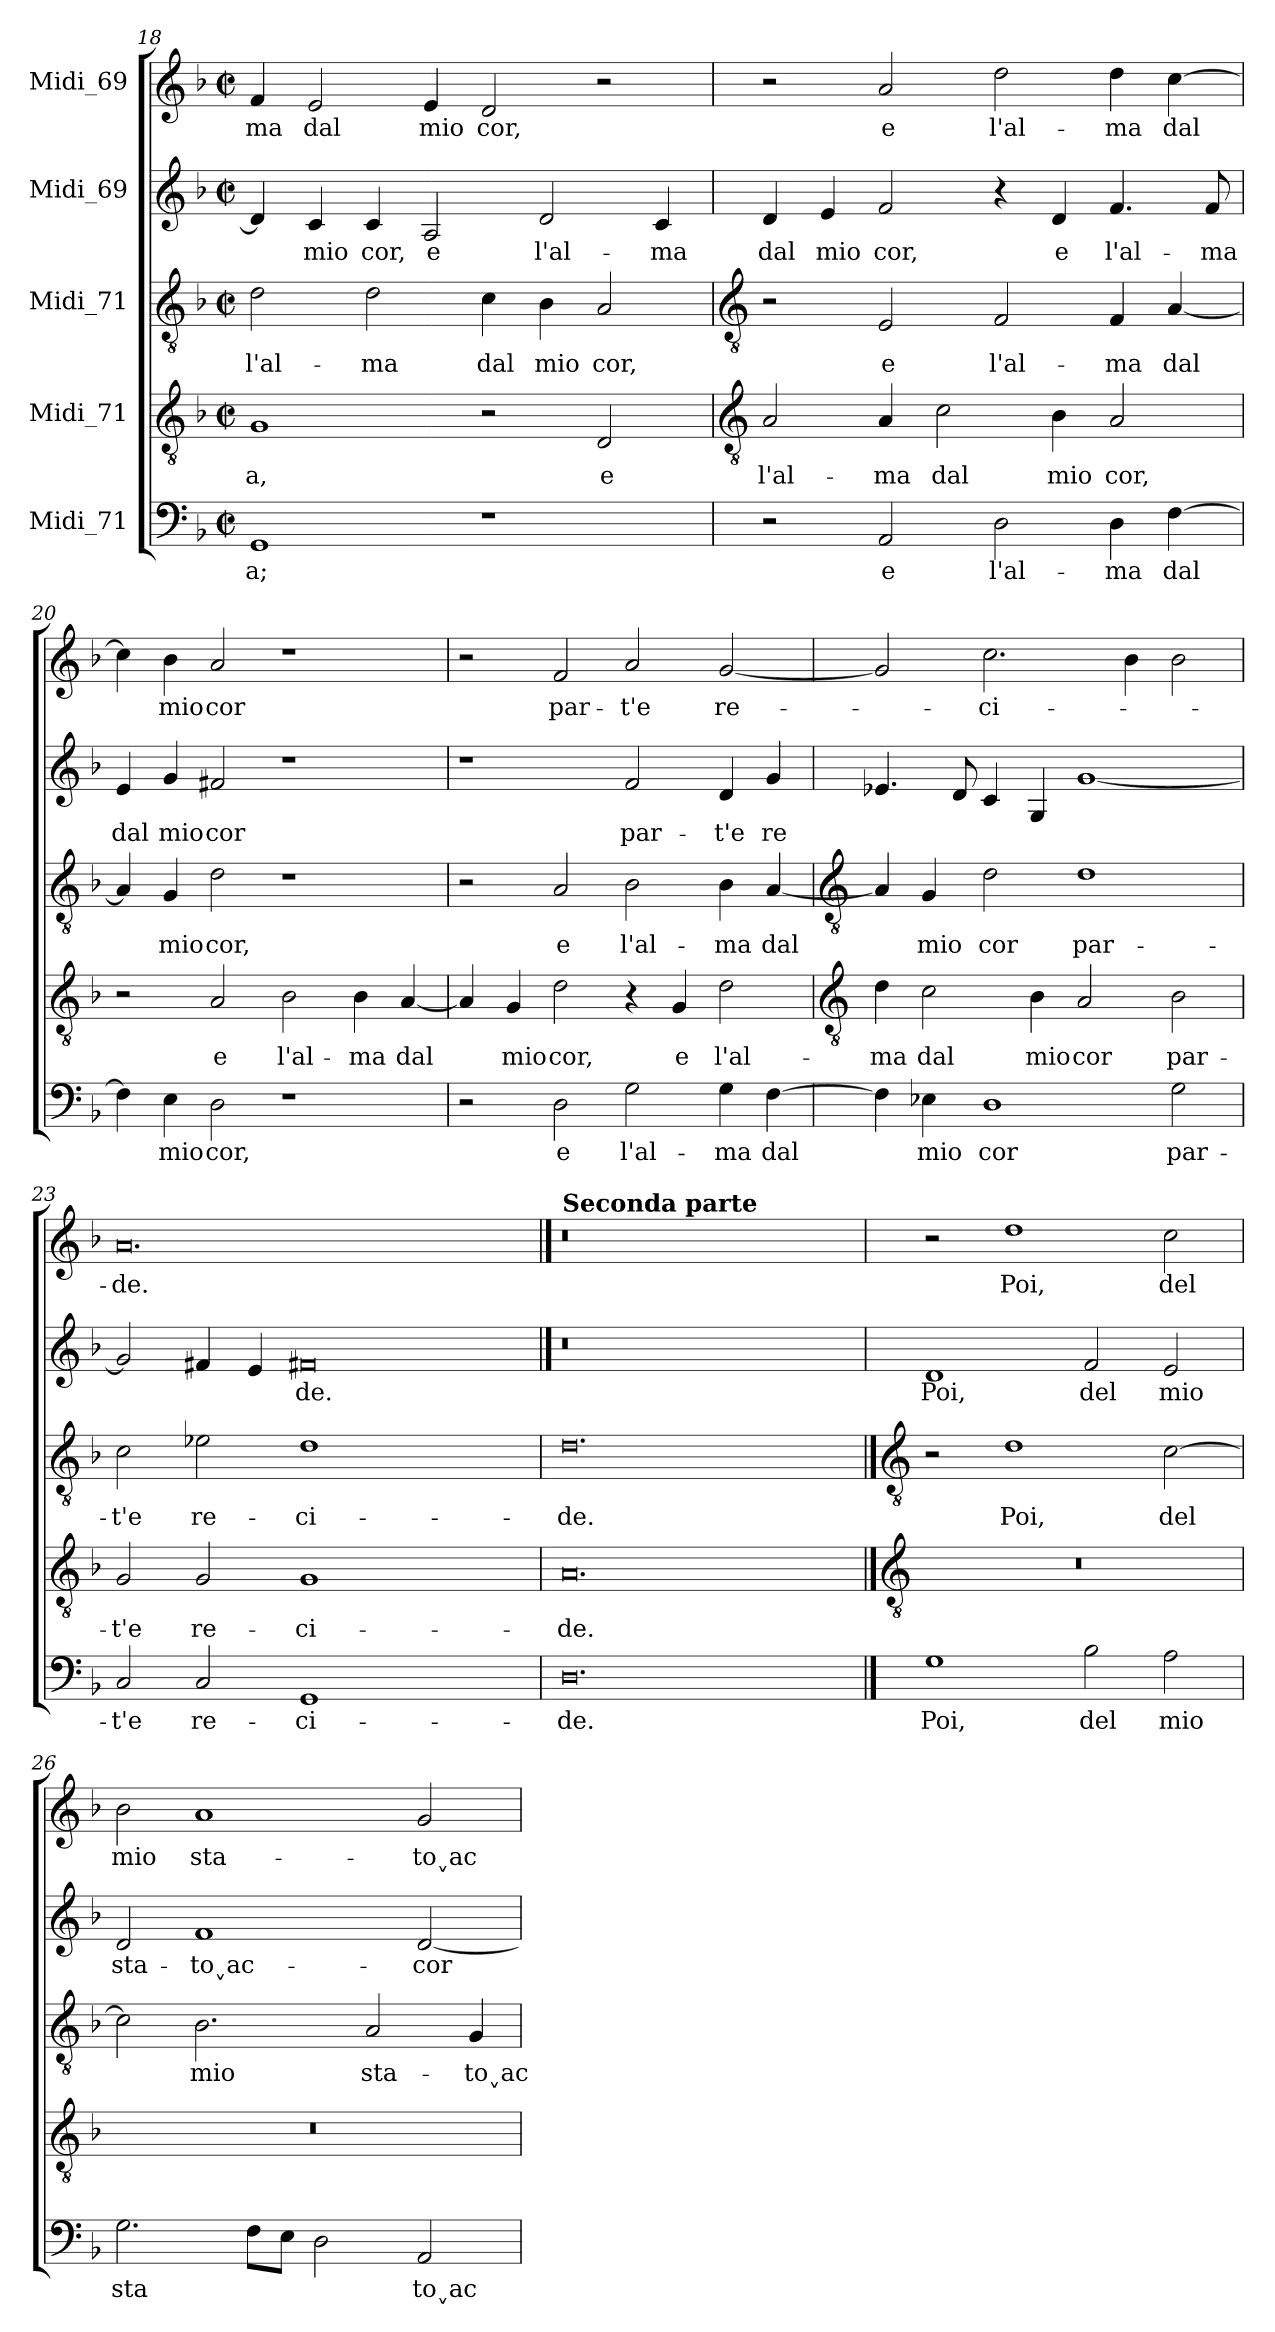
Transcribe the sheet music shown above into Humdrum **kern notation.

**kern	**text	**kern	**text	**kern	**text	**kern	**text	**kern	**text
*part5	*part5	*part4	*part4	*part3	*part3	*part2	*part2	*part1	*part1
*staff5	*staff5	*staff4	*staff4	*staff3	*staff3	*staff2	*staff2	*staff1	*staff1
*I"Midi_71	*	*I"Midi_71	*	*I"Midi_71	*	*I"Midi_69	*	*I"Midi_69	*
!!LO:LB:g=z
*clefF4	*	*clefGv2	*	*clefGv2	*	*clefG2	*	*clefG2	*
*k[b-]	*	*k[b-]	*	*k[b-]	*	*k[b-]	*	*k[b-]	*
*F:	*	*F:	*	*F:	*	*F:	*	*F:	*
*M4/2	*	*M4/2	*	*M4/2	*	*M4/2	*	*M4/2	*
*met(c|)	*	*met(c|)	*	*met(c|)	*	*met(c|)	*	*met(c|)	*
=18	=18	=18	=18	=18	=18	=18	=18	=18	=18
!	!LO:LY:b	!	!LO:LY:b	!	!LO:LY:b	!	!	!	!LO:LY:b
1GG	-a;	1G	-a,	2d	l'al-	4d]	.	4f	-ma
!	!	!	!	!	!	!	!LO:LY:b	!	!LO:LY:b
.	.	.	.	.	.	4c	mio	2e	dal
!	!	!	!	!	!LO:LY:b	!	!LO:LY:b	!	!
.	.	.	.	2d	-ma	4c	cor,	.	.
!	!	!	!	!	!	!	!LO:LY:b	!	!LO:LY:b
.	.	.	.	.	.	2A	e	4e	mio
!	!	!	!	!	!LO:LY:b	!	!	!	!LO:LY:b
1r	.	2r	.	4c	dal	.	.	2d	cor,
!	!	!	!	!	!LO:LY:b	!	!LO:LY:b	!	!
.	.	.	.	4B-	mio	2d	l'al-	.	.
!	!	!	!LO:LY:b	!	!LO:LY:b	!	!	!	!
.	.	2D	e	2A	cor,	.	.	2r	.
!	!	!	!	!	!	!	!LO:LY:b	!	!
.	.	.	.	.	.	4c	-ma	.	.
!!LO:LB:g=z
=19	=19	=19	=19	=19	=19	=19	=19	=19	=19
*	*	*clefGv2	*	*clefGv2	*	*	*	*	*
!	!	!	!LO:LY:b	!	!	!	!LO:LY:b	!	!
2r	.	2A	l'al-	2r	.	4d	dal	2r	.
!	!	!	!	!	!	!	!LO:LY:b	!	!
.	.	.	.	.	.	4e	mio	.	.
!	!LO:LY:b	!	!LO:LY:b	!	!LO:LY:b	!	!LO:LY:b	!	!LO:LY:b
2AA	e	4A	-ma	2E	e	2f	cor,	2a	e
!	!	!	!LO:LY:b	!	!	!	!	!	!
.	.	2c	dal	.	.	.	.	.	.
!	!LO:LY:b	!	!	!	!LO:LY:b	!	!	!	!LO:LY:b
2D	l'al-	.	.	2F	l'al-	4r	.	2dd	l'al-
!	!	!	!LO:LY:b	!	!	!	!LO:LY:b	!	!
.	.	4B-	mio	.	.	4d	e	.	.
!	!LO:LY:b	!	!LO:LY:b	!	!LO:LY:b	!	!LO:LY:b	!	!LO:LY:b
4D	-ma	2A	cor,	4F	-ma	4.f	l'al-	4dd	-ma
!	!LO:LY:b	!	!	!	!LO:LY:b	!	!	!	!LO:LY:b
[4F	dal	.	.	[4A	dal	.	.	[4cc	dal
!	!	!	!	!	!	!	!LO:LY:b	!	!
.	.	.	.	.	.	8f	-ma	.	.
=20	=20	=20	=20	=20	=20	=20	=20	=20	=20
!	!	!	!	!	!	!	!LO:LY:b	!	!
4F]	.	2r	.	4A]	.	4e	dal	4cc]	.
!	!LO:LY:b	!	!	!	!LO:LY:b	!	!LO:LY:b	!	!LO:LY:b
4E	mio	.	.	4G	mio	4g	mio	4b-	mio
!	!LO:LY:b	!	!LO:LY:b	!	!LO:LY:b	!	!LO:LY:b	!	!LO:LY:b
2D	cor,	2A	e	2d	cor,	2f#X	cor	2a	cor
!	!	!	!LO:LY:b	!	!	!	!	!	!
1r	.	2B-	l'al-	1r	.	1r	.	1r	.
!	!	!	!LO:LY:b	!	!	!	!	!	!
.	.	4B-	-ma	.	.	.	.	.	.
!	!	!	!LO:LY:b	!	!	!	!	!	!
.	.	[4A	dal	.	.	.	.	.	.
!!LO:LB:g=z
=21	=21	=21	=21	=21	=21	=21	=21	=21	=21
2r	.	4A]	.	2r	.	1r	.	2r	.
!	!	!	!LO:LY:b	!	!	!	!	!	!
.	.	4G	mio	.	.	.	.	.	.
!	!LO:LY:b	!	!LO:LY:b	!	!LO:LY:b	!	!	!	!LO:LY:b
2D	e	2d	cor,	2A	e	.	.	2f	par-
!	!LO:LY:b	!	!	!	!LO:LY:b	!	!LO:LY:b	!	!LO:LY:b
2G	l'al-	4r	.	2B-	l'al-	2f	par-	2a	-t'e
!	!	!	!LO:LY:b	!	!	!	!	!	!
.	.	4G	e	.	.	.	.	.	.
!	!LO:LY:b	!	!LO:LY:b	!	!LO:LY:b	!	!LO:LY:b	!	!LO:LY:b
4G	-ma	2d	l'al-	4B-	-ma	4d	-t'e	[2g	re-
!	!LO:LY:b	!	!	!	!LO:LY:b	!	!LO:LY:b	!	!
[4F	dal	.	.	[4A	dal	4g	re	.	.
!!LO:LB:g=z
=22	=22	=22	=22	=22	=22	=22	=22	=22	=22
*	*	*clefGv2	*	*clefGv2	*	*	*	*	*
!	!	!	!LO:LY:b	!	!	!	!	!	!
4F]	.	4d	-ma	4A]	.	4.e-X	.	2g]	.
!	!LO:LY:b	!	!LO:LY:b	!	!LO:LY:b	!	!	!	!
4E-X	mio	2c	dal	4G	mio	.	.	.	.
.	.	.	.	.	.	8d	.	.	.
!	!LO:LY:b	!	!	!	!LO:LY:b	!	!	!	!LO:LY:b
1D	cor	.	.	2d	cor	4c	.	2.cc	-ci-
!	!	!	!LO:LY:b	!	!	!	!	!	!
.	.	4B-	mio	.	.	4G	.	.	.
!	!	!	!LO:LY:b	!	!LO:LY:b	!	!	!	!
.	.	2A	cor	1d	par-	[1g	.	.	.
.	.	.	.	.	.	.	.	4b-	.
!	!LO:LY:b	!	!LO:LY:b	!	!	!	!	!	!
2G	par-	2B-	par-	.	.	.	.	2b-	.
=23	=23	=23	=23	=23	=23	=23	=23	=23	=23
!	!LO:LY:b	!	!LO:LY:b	!	!LO:LY:b	!	!	!	!LO:LY:b
2C	-t'e	2G	-t'e	2c	-t'e	2g]	.	0.a	-de.
!	!LO:LY:b	!	!LO:LY:b	!	!LO:LY:b	!	!	!	!
2C	re-	2G	re-	2e-X	re-	4f#	.	.	.
.	.	.	.	.	.	4e	.	.	.
!	!LO:LY:b	!	!LO:LY:b	!	!LO:LY:b	!	!LO:LY:b	!	!
1GG	-ci-	1G	-ci-	1d	-ci-	0f#X	de.	.	.
1ryy	.	1ryy	.	1ryy	.	.	.	.	.
!!LO:LB:g=z
=24	==24	=24	==24	=24	==24	==24	==24	==24	==24
!	!	!	!	!	!	!	!	!LO:TX:a:B:t=Seconda parte	!
!	!LO:LY:b	!	!LO:LY:b	!	!LO:LY:b	!	!	!	!
0.D	-de.	0.A	-de.	0.d	-de.	0r	.	0r	.
.	.	.	.	.	.	1ryy	.	1ryy	.
!!LO:LB:g=z
==25	=25	==25	=25	==25	=25	=25	=25	=25	=25
*	*	*clefGv2	*	*clefGv2	*	*	*	*	*
!	!LO:LY:b	!	!	!	!	!	!LO:LY:b	!	!
1G	Poi,	0r	.	2r	.	1d	Poi,	2r	.
!	!	!	!	!	!LO:LY:b	!	!	!	!LO:LY:b
.	.	.	.	1d	Poi,	.	.	1dd	Poi,
!	!LO:LY:b	!	!	!	!	!	!LO:LY:b	!	!
2B-	del	.	.	.	.	2f	del	.	.
!	!LO:LY:b	!	!	!	!LO:LY:b	!	!LO:LY:b	!	!LO:LY:b
2A	mio	.	.	[2c	del	2e	mio	2cc	del
=26	=26	=26	=26	=26	=26	=26	=26	=26	=26
!	!LO:LY:b	!	!	!	!	!	!LO:LY:b	!	!LO:LY:b
2.G	sta	0r	.	2c]	.	2d	sta-	2b-	mio
!	!	!	!	!	!LO:LY:b	!	!LO:LY:b	!	!LO:LY:b
.	.	.	.	2.B-	mio	1f	-toˬac-	1a	sta-
8FL	.	.	.	.	.	.	.	.	.
8EJ	.	.	.	.	.	.	.	.	.
2D	.	.	.	.	.	.	.	.	.
!	!	!	!	!	!LO:LY:b	!	!	!	!
.	.	.	.	2A	sta-	.	.	.	.
!	!LO:LY:b	!	!	!	!	!	!LO:LY:b	!	!LO:LY:b
2AA	toˬac-	.	.	.	.	[2d	-cor-	2g	-toˬac-
!	!	!	!	!	!LO:LY:b	!	!	!	!
.	.	.	.	4G	-toˬac-	.	.	.	.
=	=	=	=	=	=	=	=	=	=
*-	*-	*-	*-	*-	*-	*-	*-	*-	*-
